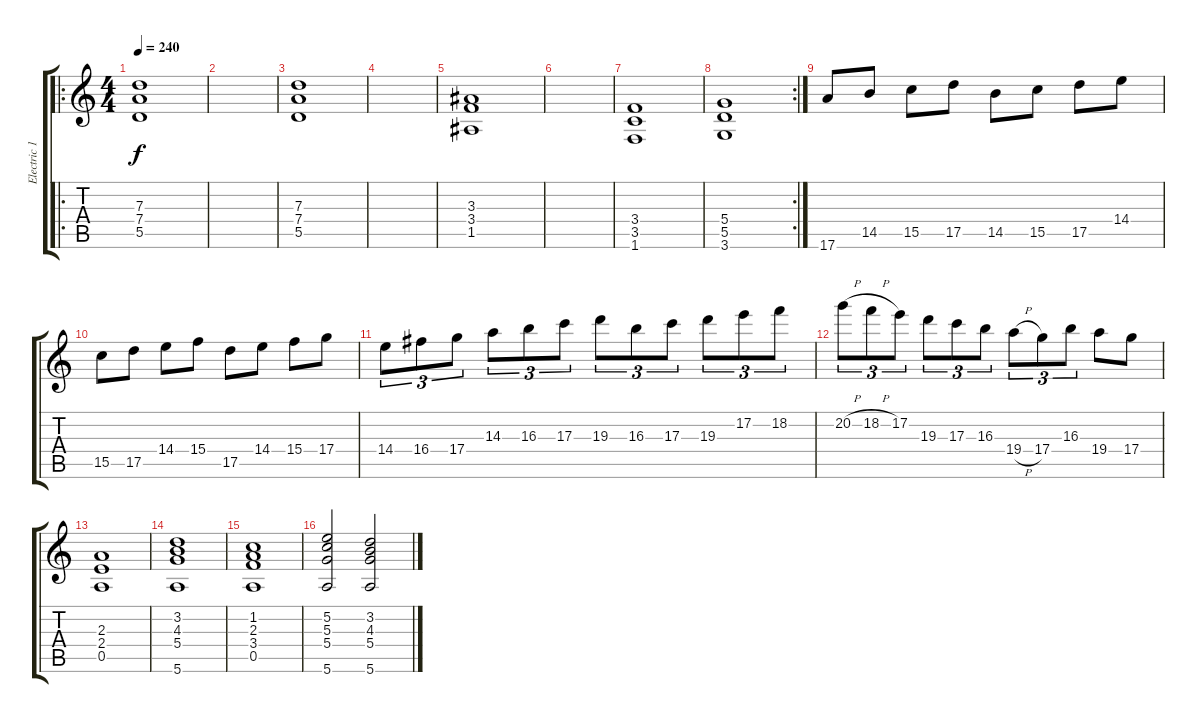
\track ("Electric 1" "Electric 1") {instrument overdrivenguitar}
\staff {score tabs}
\tuning (E4 B3 G3 D3 A2 E2) {hide}
\ro
\ts (4 4)
\tempo 240
\clef g2
\ks c
(7.3 7.4 5.5).1{dy f} |
|
(7.3 7.4 5.5).1 |
|
(3.3 3.4 1.5).1 |
|
(3.4 3.5 1.6).1 |
\rc 2
(5.4 5.5 3.6).1 |
17.6.8 14.5.8 15.5.8 17.5.8 14.5.8 15.5.8 17.5.8 14.4.8 |
15.5.8 17.5.8 14.4.8 15.4.8 17.5.8 14.4.8 15.4.8 17.4.8 |
14.4.8{tu (3 2)} 16.4.8{tu (3 2)} 17.4.8{tu (3 2)} 14.3.8{tu (3 2)} 16.3.8{tu (3 2)} 17.3.8{tu (3 2)} 19.3.8{tu (3 2)} 16.3.8{tu (3 2)} 17.3.8{tu (3 2)} 19.3.8{tu (3 2)} 17.2.8{tu (3 2)} 18.2.8{tu (3 2)} |
20.2{h}.8{tu (3 2)} 18.2{h}.8{tu (3 2)} 17.2.8{tu (3 2)} 19.3.8{tu (3 2)} 17.3.8{tu (3 2)} 16.3.8{tu (3 2)} 19.4{h}.8{tu (3 2)} 17.4.8{tu (3 2)} 16.3.8{tu (3 2)} 19.4.8 17.4.8 |
(2.3 2.4 0.5).1 |
(3.2 4.3 5.4 5.6).1 |
(1.2 2.3 3.4 0.5).1 |
(5.2 5.3 5.4 5.6).2 (3.2 4.3 5.4 5.6).2
